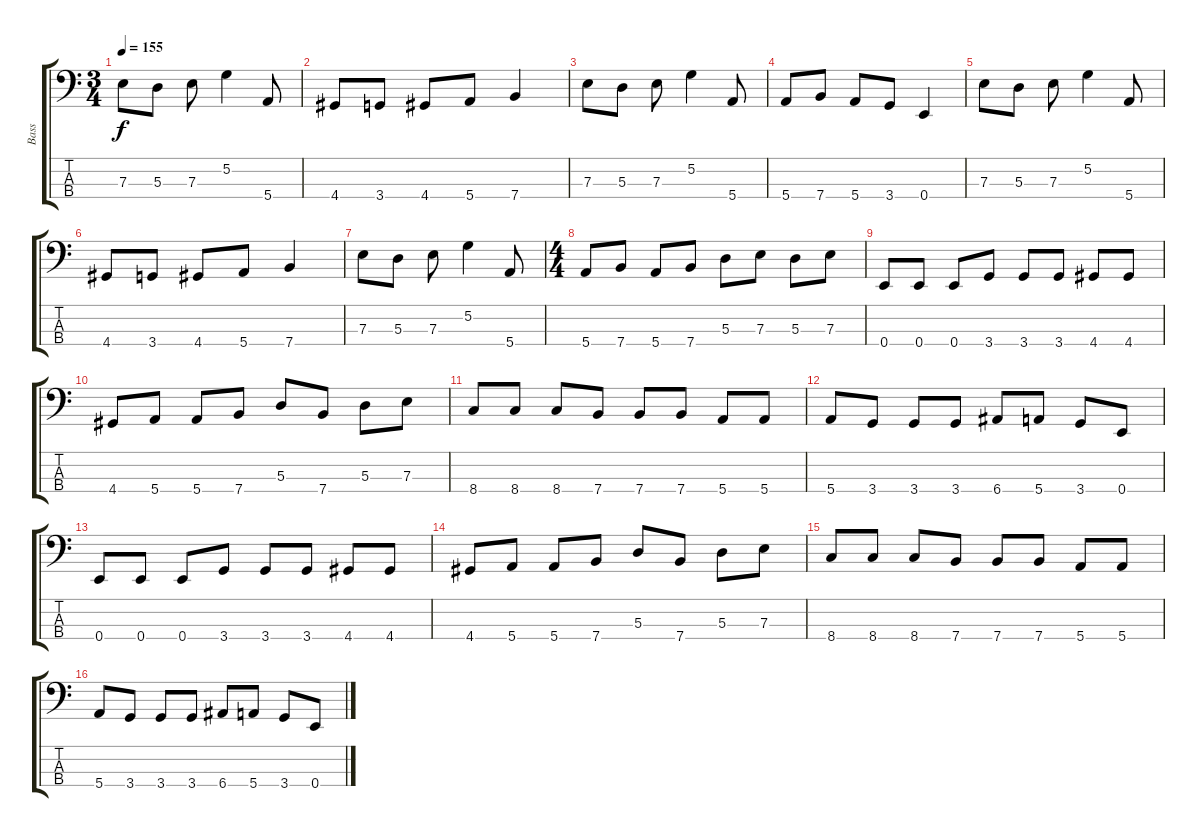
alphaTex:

\track ("Bass" "Bass") {instrument synthbass2}
\staff {score tabs}
\tuning (G2 D2 A1 E1) {hide}
\ts (3 4)
\tempo 155
\clef f4
\ks c
7.3.8{dy f} 5.3.8 7.3.8 5.2.4 5.4.8 |
4.4.8 3.4.8 4.4.8 5.4.8 7.4.4 |
7.3.8 5.3.8 7.3.8 5.2.4 5.4.8 |
5.4.8 7.4.8 5.4.8 3.4.8 0.4.4 |
7.3.8 5.3.8 7.3.8 5.2.4 5.4.8 |
4.4.8 3.4.8 4.4.8 5.4.8 7.4.4 |
7.3.8 5.3.8 7.3.8 5.2.4 5.4.8 |
\ts (4 4)
5.4.8 7.4.8 5.4.8 7.4.8 5.3.8 7.3.8 5.3.8 7.3.8 |
0.4.8 0.4.8 0.4.8 3.4.8 3.4.8 3.4.8 4.4.8 4.4.8 |
4.4.8 5.4.8 5.4.8 7.4.8 5.3.8 7.4.8 5.3.8 7.3.8 |
8.4.8 8.4.8 8.4.8 7.4.8 7.4.8 7.4.8 5.4.8 5.4.8 |
5.4.8 3.4.8 3.4.8 3.4.8 6.4.8 5.4.8 3.4.8 0.4.8 |
0.4.8 0.4.8 0.4.8 3.4.8 3.4.8 3.4.8 4.4.8 4.4.8 |
4.4.8 5.4.8 5.4.8 7.4.8 5.3.8 7.4.8 5.3.8 7.3.8 |
8.4.8 8.4.8 8.4.8 7.4.8 7.4.8 7.4.8 5.4.8 5.4.8 |
5.4.8 3.4.8 3.4.8 3.4.8 6.4.8 5.4.8 3.4.8 0.4.8
